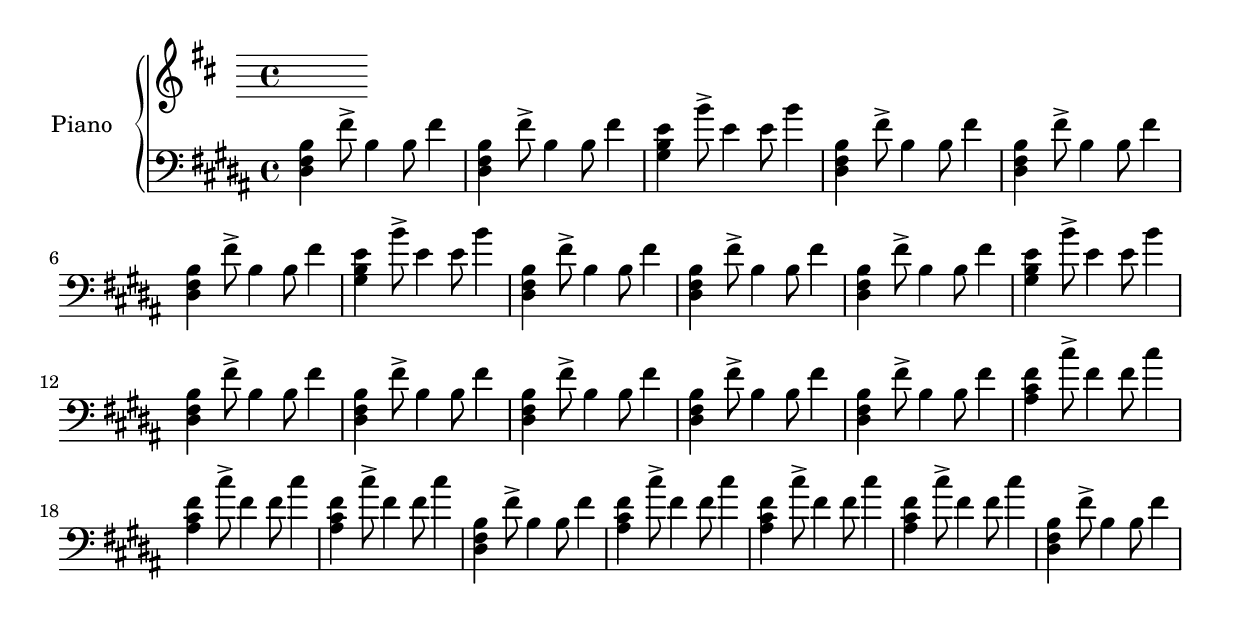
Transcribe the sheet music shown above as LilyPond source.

\version "2.20.0"

\include "articulate.ly"

% Karma Band - Yadi

% Rhythm
OneTwoAndNoThreeAndFourB = \relative c {
    <<dis4 fis b>> fis'8^\accent b,4 b8 fis'4 |
}

OneTwoAndNoThreeAndFourE = \transpose b e' \OneTwoAndNoThreeAndFourB
OneTwoAndNoThreeAndFourFSharp = \transpose b fis' \OneTwoAndNoThreeAndFourB

% Intro
IntroRhythm = \relative c {
    \repeat unfold 2 \OneTwoAndNoThreeAndFourB
    \OneTwoAndNoThreeAndFourE
    \OneTwoAndNoThreeAndFourB
}

%Verse
Verse = \relative c {
    \repeat unfold 2 \IntroRhythm
    \repeat unfold 4 \OneTwoAndNoThreeAndFourB
    \repeat unfold 2 {
        \repeat unfold 3 \OneTwoAndNoThreeAndFourFSharp
        \OneTwoAndNoThreeAndFourB
    }
}

Bass = \relative c {
    % intro
    \IntroRhythm
    \Verse
}


% melody
Melody = \relative c' {
}

upper = \relative c'' {
    \clef treble
    %\key b \minor % harmonic minor
    \time 4/4
    \key d \major
    \Melody
}

lower = \relative c {
    \clef bass
    %\key b \minor  % harmonic minor
    \time 4/4
    \set Staff.pedalSustainStyle = #'mixed
    \key b \major
    \Bass
}

\score {
    \new PianoStaff <<
        \set PianoStaff.instrumentName = #"Piano  "
        \new Staff = "upper" \upper
        \new Staff = "lower" \lower
    >>
    \layout { }
    \midi { 
        \tempo 4 = 160
    }
}